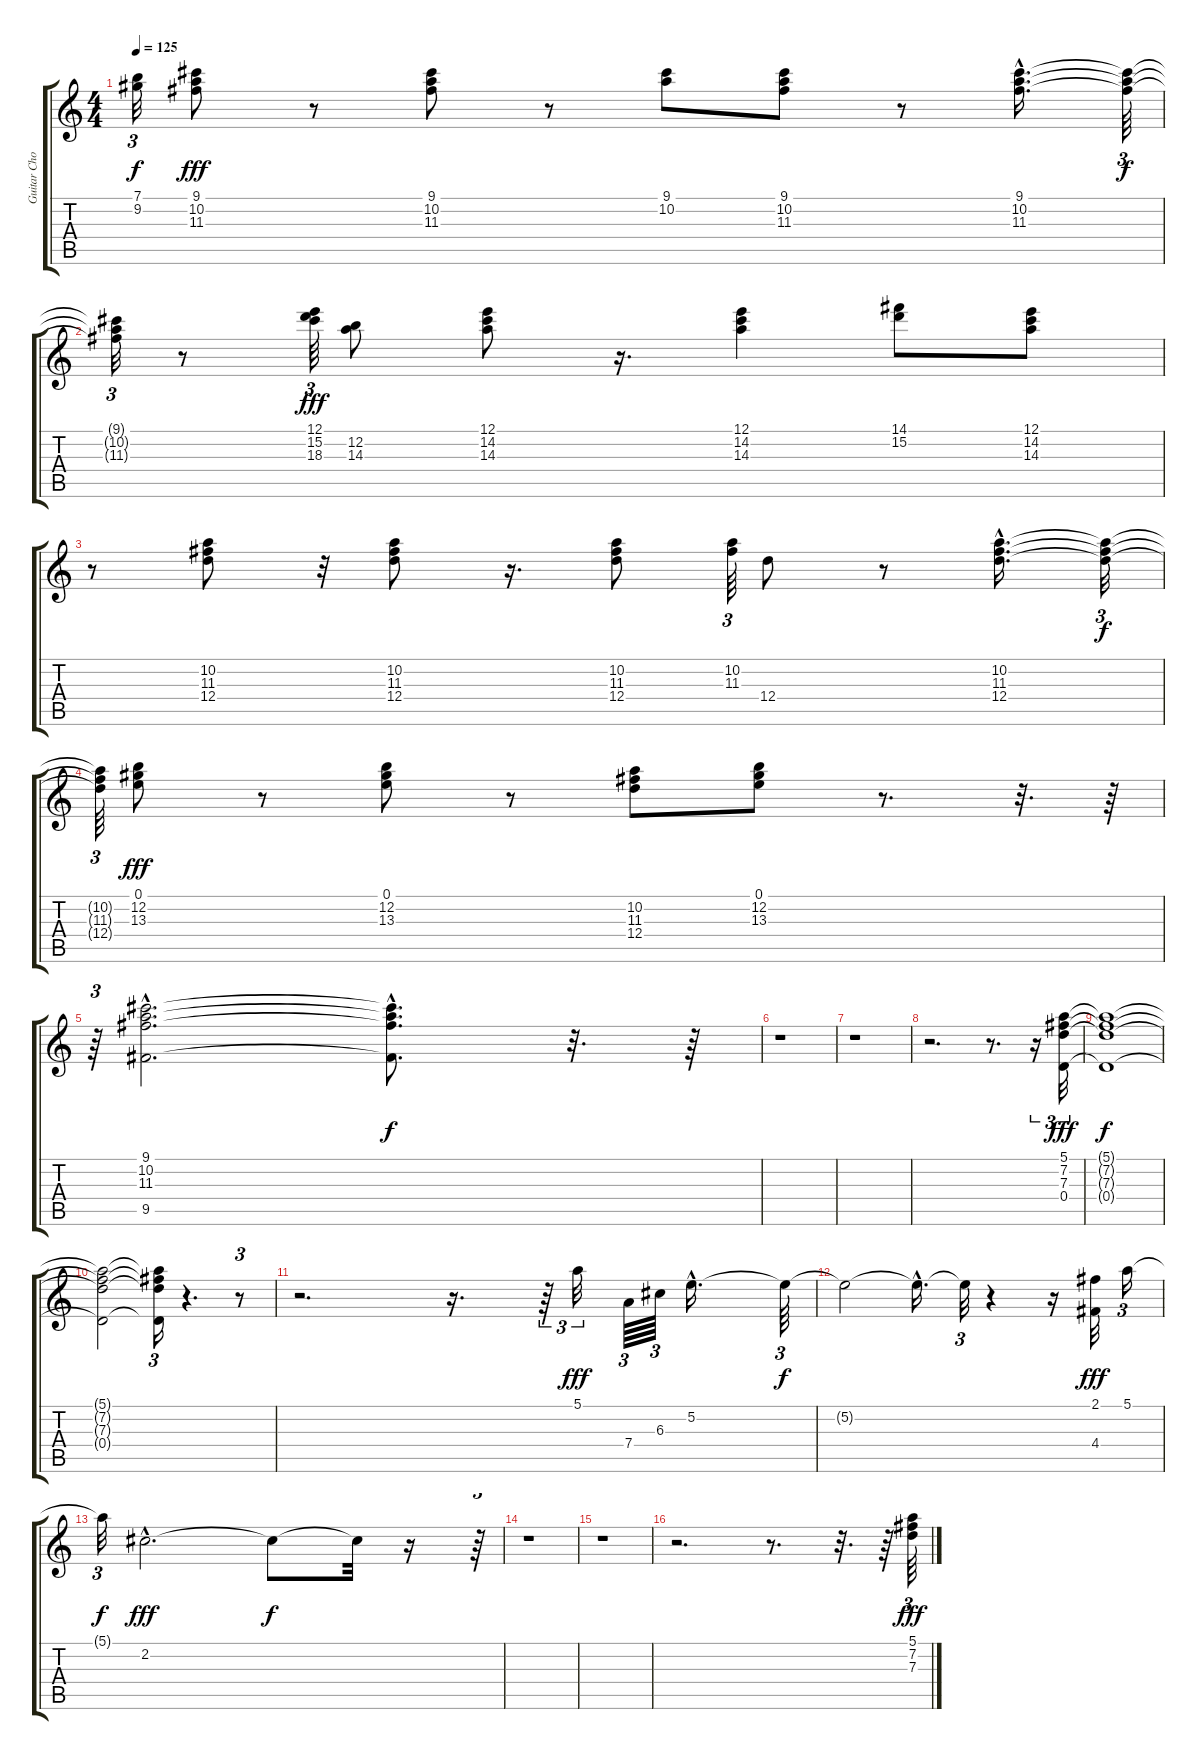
\track ("Guitar Chords   " "Guitar Cho") {instrument acousticguitarsteel}
\staff {score tabs}
\tuning (E4 B3 G3 D3 A2 E2) {hide}
\ts (4 4)
\tempo 125
\clef g2
\ks c
(7.1{t} 9.2{t}).32{tu (3 2) dy f} (9.1 10.2 11.3).8{dy fff} r.8 (9.1 10.2 11.3).8 r.8 (9.1 10.2).8 (9.1 10.2 11.3).8 r.8 (9.1{hac} 10.2{hac} 11.3{hac}).16{d} (9.1{t} 10.2{t} 11.3{t}).64{tu (3 2) dy f} |
(9.1{t} 10.2{t} 11.3{t}).32{tu (3 2)} r.8 (12.1 15.2 18.3).64{tu (3 2) dy fff} (12.2 14.3).8 (12.1 14.2 14.3).8 r.16{d} (12.1 14.2 14.3).4 (14.1 15.2).8 (12.1 14.2 14.3).8 |
r.8 (10.2 11.3 12.4).8 r.32 (10.2 11.3 12.4).8 r.16{d} (10.2 11.3 12.4).8 (10.2 11.3).64{tu (3 2)} 12.4.8 r.8 (10.2{hac} 11.3{hac} 12.4{hac}).16{d} (10.2{t} 11.3{t} 12.4{t}).32{tu (3 2) dy f} |
(10.2{t} 11.3{t} 12.4{t}).64{tu (3 2)} (0.1 12.2 13.3).8{dy fff} r.8 (0.1 12.2 13.3).8 r.8 (10.2 11.3 12.4).8 (0.1 12.2 13.3).8 r.8{d} r.32{d} r.64 |
r.64{tu (3 2)} (9.1{hac} 10.2{hac} 11.3{hac} 9.5{hac}).2{d} (9.1{hac t} 10.2{hac t} 11.3{hac t} 9.5{hac t}).8{d dy f} r.32{d} r.64 |
r.1 |
r.1 |
r.2{d} r.8{d} r.16{tu (3 2)} (5.1 7.2 7.3 0.4).32{tu (3 2) dy fff} |
(5.1{t} 7.2{t} 7.3{t} 0.4{t}).1{dy f} |
(5.1{t} 7.2{t} 7.3{t} 0.4{t}).2 (5.1{t} 7.2{t} 7.3{t} 0.4{t}).16{tu (3 2)} r.4{d} r.8{tu (3 2)} |
r.2{d} r.16{d} r.64{tu (3 2)} 5.1.32{tu (3 2) dy fff} 7.4.64{tu (3 2)} 6.3.64{tu (3 2)} 5.2{hac}.16{d} 5.2{t}.64{tu (3 2) dy f} |
5.2{t}.2 5.2{hac t}.16{d} 5.2{t}.32{tu (3 2)} r.4 r.16 (2.1 4.4).32{dy fff} 5.1.16{tu (3 2)} |
5.1{t}.32{tu (3 2) dy f} 2.2{hac}.2{d dy fff} 2.2{t}.8{dy f} 2.2{t}.32 r.16 r.64{tu (3 2)} |
r.1 |
r.1 |
r.2{d} r.8{d} r.32{d} r.64 (5.1 7.2 7.3).64{tu (3 2) dy fff}
